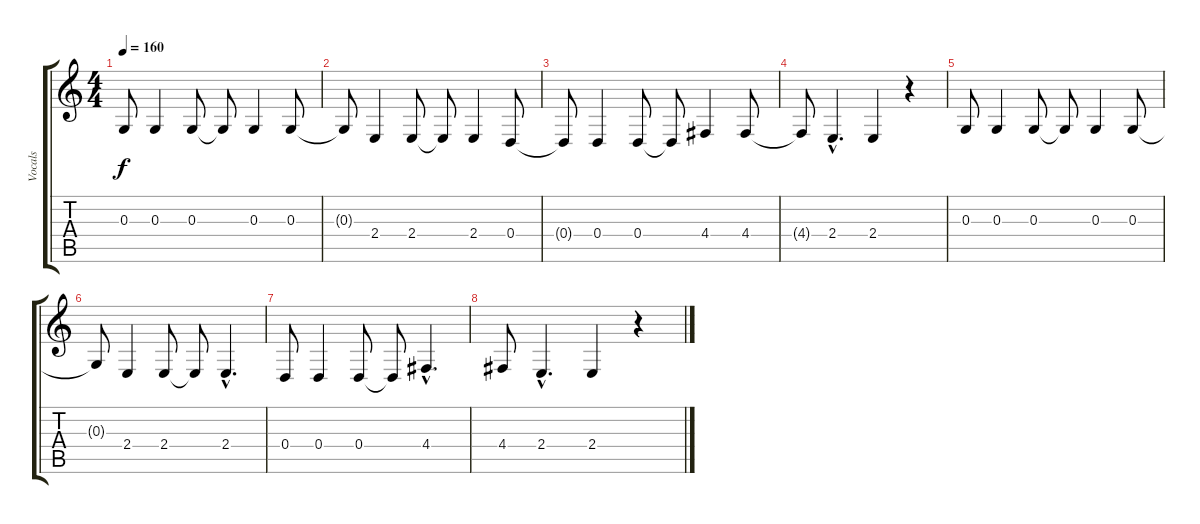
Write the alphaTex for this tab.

\track ("Vocals" "Vocals") {instrument lead4chiff}
\staff {score tabs}
\tuning (E4 B3 G3 D3 A2 E2) {hide}
\ts (4 4)
\tempo 160
\clef g2
\ks c
0.3.8{dy f} 0.3.4 0.3.8 0.3{t}.8 0.3.4 0.3.8 |
0.3{t}.8 2.4.4 2.4.8 2.4{t}.8 2.4.4 0.4.8 |
0.4{t}.8 0.4.4 0.4.8 0.4{t}.8 4.4.4 4.4.8 |
4.4{t}.8 2.4{hac}.4{d} 2.4.4 r.4 |
0.3.8 0.3.4 0.3.8 0.3{t}.8 0.3.4 0.3.8 |
0.3{t}.8 2.4.4 2.4.8 2.4{t}.8 2.4{hac}.4{d} |
0.4.8 0.4.4 0.4.8 0.4{t}.8 4.4{hac}.4{d} |
4.4.8 2.4{hac}.4{d} 2.4.4 r.4
